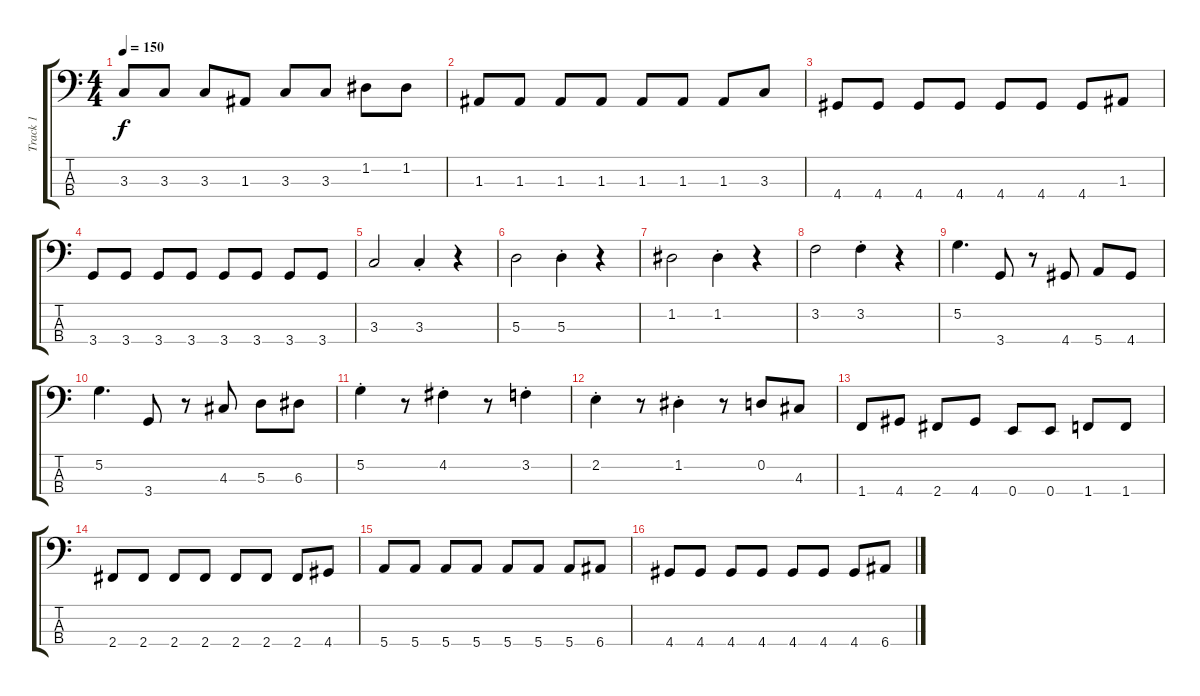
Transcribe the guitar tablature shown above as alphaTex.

\track ("Track 1" "Track 1") {instrument electricbasspick}
\staff {score tabs}
\tuning (G2 D2 A1 E1) {hide}
\ts (4 4)
\tempo 150
\clef f4
\ks c
3.3.8{dy f} 3.3.8 3.3.8 1.3.8 3.3.8 3.3.8 1.2.8 1.2.8 |
1.3.8 1.3.8 1.3.8 1.3.8 1.3.8 1.3.8 1.3.8 3.3.8 |
4.4.8 4.4.8 4.4.8 4.4.8 4.4.8 4.4.8 4.4.8 1.3.8 |
3.4.8 3.4.8 3.4.8 3.4.8 3.4.8 3.4.8 3.4.8 3.4.8 |
3.3.2 3.3{st}.4 r.4 |
5.3.2 5.3{st}.4 r.4 |
1.2.2 1.2{st}.4 r.4 |
3.2.2 3.2{st}.4 r.4 |
5.2.4{d} 3.4.8 r.8 4.4.8 5.4.8 4.4.8 |
5.2.4{d} 3.4.8 r.8 4.3.8 5.3.8 6.3.8 |
5.2{st}.4 r.8 4.2{st}.4 r.8 3.2{st}.4 |
2.2{st}.4 r.8 1.2{st}.4 r.8 0.2.8 4.3.8 |
1.4.8 4.4.8 2.4.8 4.4.8 0.4.8 0.4.8 1.4.8 1.4.8 |
2.4.8 2.4.8 2.4.8 2.4.8 2.4.8 2.4.8 2.4.8 4.4.8 |
5.4.8 5.4.8 5.4.8 5.4.8 5.4.8 5.4.8 5.4.8 6.4.8 |
4.4.8 4.4.8 4.4.8 4.4.8 4.4.8 4.4.8 4.4.8 6.4.8
